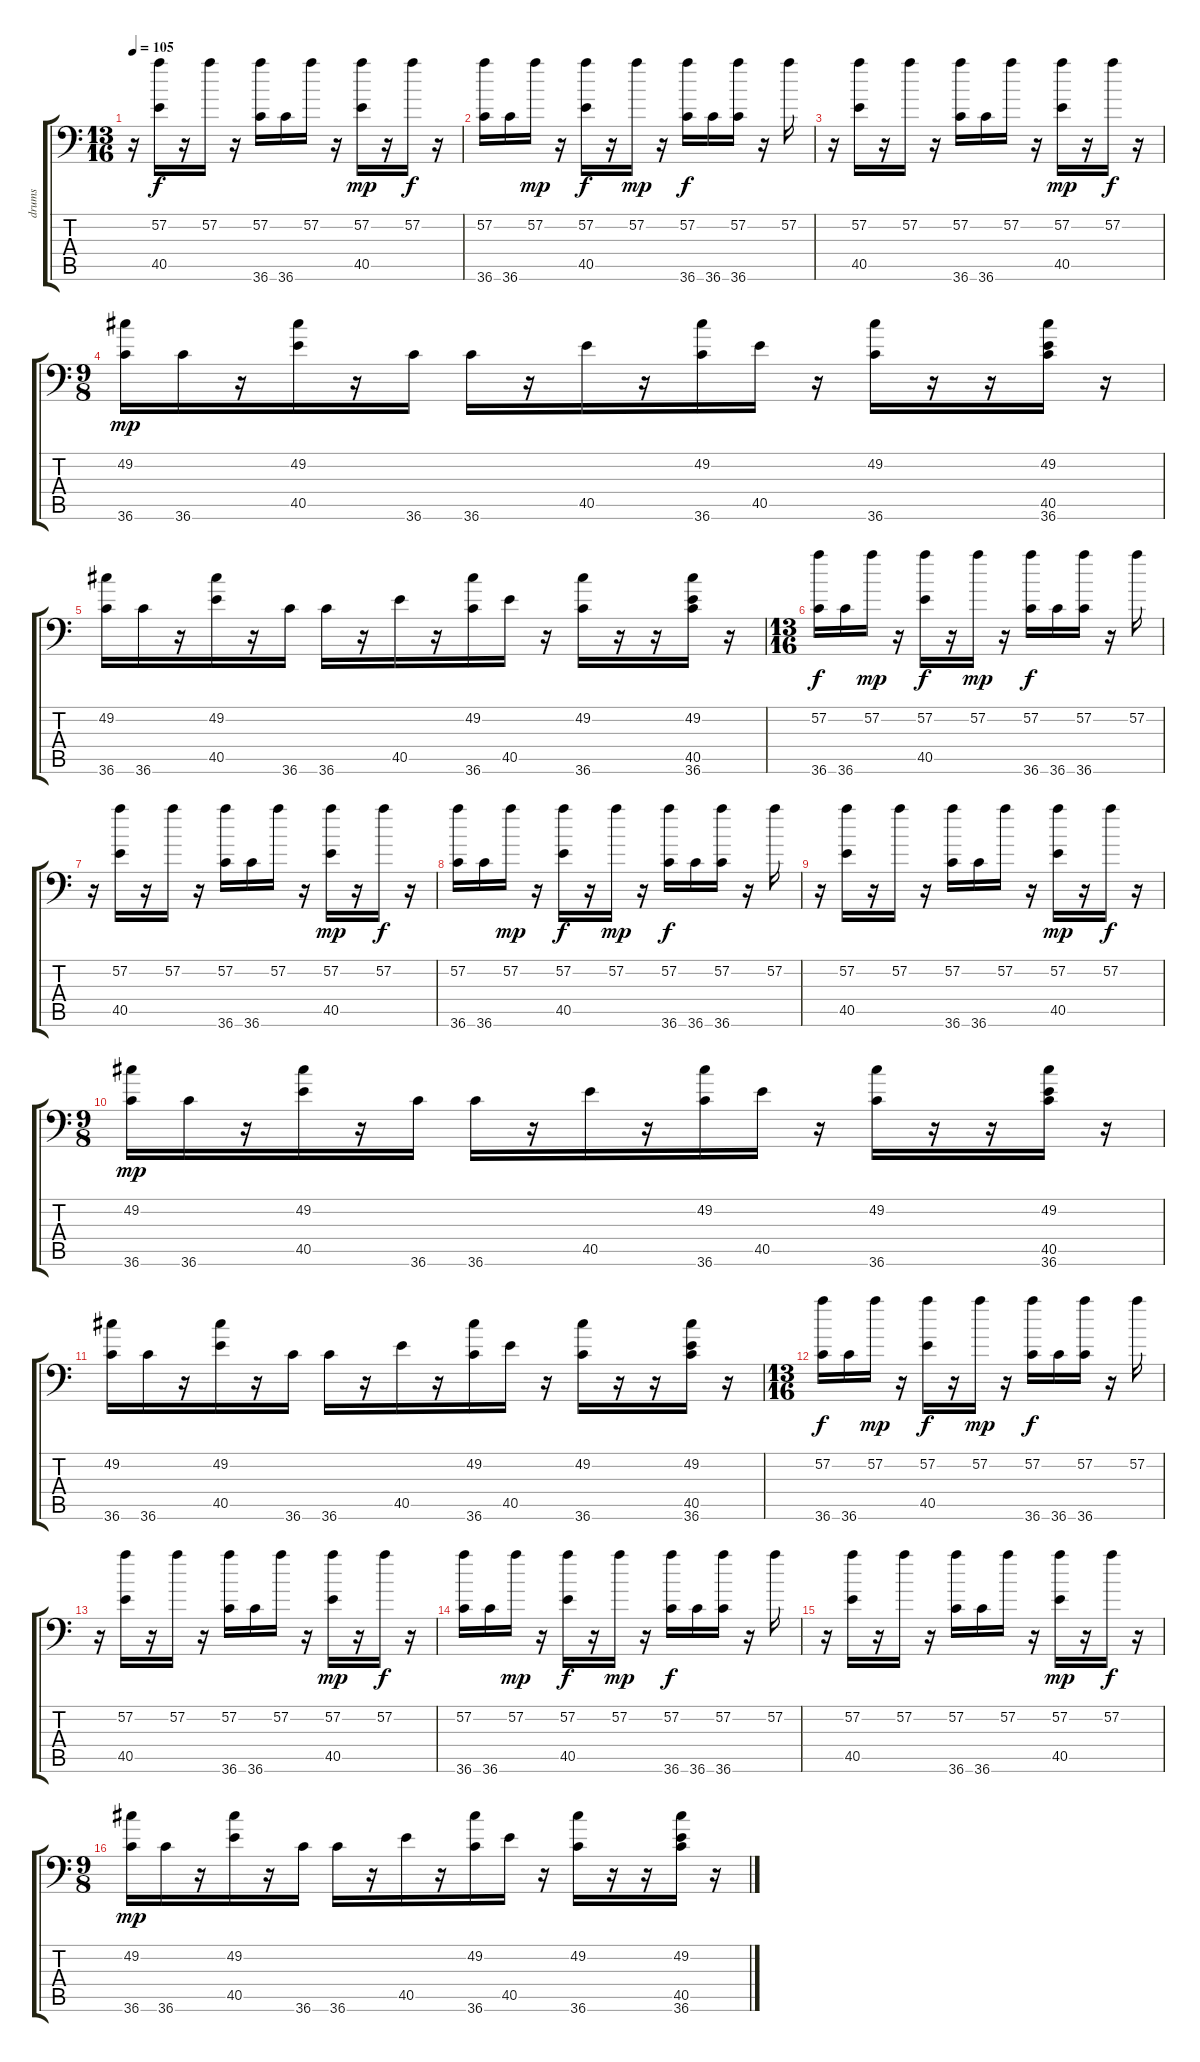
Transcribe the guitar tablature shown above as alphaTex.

\track ("drums" "drums") {instrument acousticgrandpiano}
\staff {score tabs}
\tuning (C-1 C-1 C-1 C-1 C-1 C-1) {hide}
\ts (13 16)
\tempo 105
\clef f4
\ks c
r.16{dy f} (57.2 40.5).16 r.16 57.2.16 r.16 (57.2 36.6).16 36.6.16 57.2.16 r.16 (57.2 40.5).16{dy mp} r.16 57.2.16{dy f} r.16 |
(57.2 36.6).16 36.6.16 57.2.16{dy mp} r.16 (57.2 40.5).16{dy f} r.16 57.2.16{dy mp} r.16 (57.2 36.6).16{dy f} 36.6.16 (57.2 36.6).16 r.16 57.2.16 |
r.16 (57.2 40.5).16 r.16 57.2.16 r.16 (57.2 36.6).16 36.6.16 57.2.16 r.16 (57.2 40.5).16{dy mp} r.16 57.2.16{dy f} r.16 |
\ts (9 8)
(49.2 36.6).16{dy mp} 36.6.16 r.16 (49.2 40.5).16 r.16 36.6.16 36.6.16 r.16 40.5.16 r.16 (49.2 36.6).16 40.5.16 r.16 (49.2 36.6).16 r.16 r.16 (49.2 40.5 36.6).16 r.16 |
(49.2 36.6).16 36.6.16 r.16 (49.2 40.5).16 r.16 36.6.16 36.6.16 r.16 40.5.16 r.16 (49.2 36.6).16 40.5.16 r.16 (49.2 36.6).16 r.16 r.16 (49.2 40.5 36.6).16 r.16 |
\ts (13 16)
(57.2 36.6).16{dy f} 36.6.16 57.2.16{dy mp} r.16 (57.2 40.5).16{dy f} r.16 57.2.16{dy mp} r.16 (57.2 36.6).16{dy f} 36.6.16 (57.2 36.6).16 r.16 57.2.16 |
r.16 (57.2 40.5).16 r.16 57.2.16 r.16 (57.2 36.6).16 36.6.16 57.2.16 r.16 (57.2 40.5).16{dy mp} r.16 57.2.16{dy f} r.16 |
(57.2 36.6).16 36.6.16 57.2.16{dy mp} r.16 (57.2 40.5).16{dy f} r.16 57.2.16{dy mp} r.16 (57.2 36.6).16{dy f} 36.6.16 (57.2 36.6).16 r.16 57.2.16 |
r.16 (57.2 40.5).16 r.16 57.2.16 r.16 (57.2 36.6).16 36.6.16 57.2.16 r.16 (57.2 40.5).16{dy mp} r.16 57.2.16{dy f} r.16 |
\ts (9 8)
(49.2 36.6).16{dy mp} 36.6.16 r.16 (49.2 40.5).16 r.16 36.6.16 36.6.16 r.16 40.5.16 r.16 (49.2 36.6).16 40.5.16 r.16 (49.2 36.6).16 r.16 r.16 (49.2 40.5 36.6).16 r.16 |
(49.2 36.6).16 36.6.16 r.16 (49.2 40.5).16 r.16 36.6.16 36.6.16 r.16 40.5.16 r.16 (49.2 36.6).16 40.5.16 r.16 (49.2 36.6).16 r.16 r.16 (49.2 40.5 36.6).16 r.16 |
\ts (13 16)
(57.2 36.6).16{dy f} 36.6.16 57.2.16{dy mp} r.16 (57.2 40.5).16{dy f} r.16 57.2.16{dy mp} r.16 (57.2 36.6).16{dy f} 36.6.16 (57.2 36.6).16 r.16 57.2.16 |
r.16 (57.2 40.5).16 r.16 57.2.16 r.16 (57.2 36.6).16 36.6.16 57.2.16 r.16 (57.2 40.5).16{dy mp} r.16 57.2.16{dy f} r.16 |
(57.2 36.6).16 36.6.16 57.2.16{dy mp} r.16 (57.2 40.5).16{dy f} r.16 57.2.16{dy mp} r.16 (57.2 36.6).16{dy f} 36.6.16 (57.2 36.6).16 r.16 57.2.16 |
r.16 (57.2 40.5).16 r.16 57.2.16 r.16 (57.2 36.6).16 36.6.16 57.2.16 r.16 (57.2 40.5).16{dy mp} r.16 57.2.16{dy f} r.16 |
\ts (9 8)
(49.2 36.6).16{dy mp} 36.6.16 r.16 (49.2 40.5).16 r.16 36.6.16 36.6.16 r.16 40.5.16 r.16 (49.2 36.6).16 40.5.16 r.16 (49.2 36.6).16 r.16 r.16 (49.2 40.5 36.6).16 r.16
